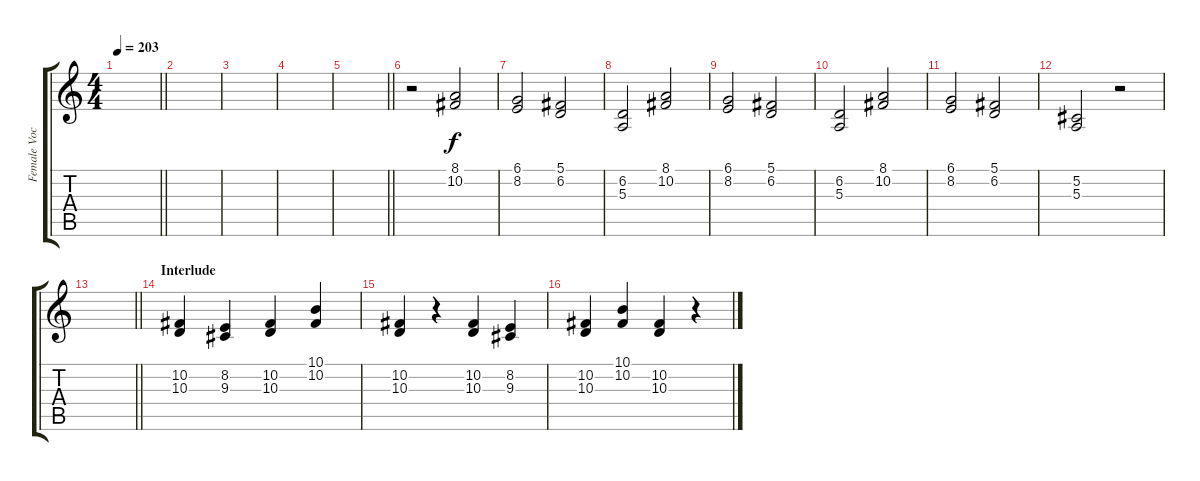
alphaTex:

\track ("Female Vocals" "Female Voc") {instrument synthvoice}
\staff {score tabs}
\tuning (Db4 Ab3 E3 B2 Gb2 B1) {hide}
\ts (4 4)
\tempo 203
\clef g2
\barLineRight lightlight
\ks c
|
\section ("" "")
|
|
|
\barLineRight lightlight
|
r.2 (8.1 10.2).2 |
(6.1 8.2).2 (5.1 6.2).2 |
(6.2 5.3).2 (8.1 10.2).2 |
(6.1 8.2).2 (5.1 6.2).2 |
(6.2 5.3).2 (8.1 10.2).2 |
(6.1 8.2).2 (5.1 6.2).2 |
(5.2 5.3).2 r.2 |
\barLineRight lightlight
|
\section ("" "Interlude")
(10.2 10.3).4 (8.2 9.3).4 (10.2 10.3).4 (10.1 10.2).4 |
(10.2 10.3).4 r.4 (10.2 10.3).4 (8.2 9.3).4 |
(10.2 10.3).4 (10.1 10.2).4 (10.2 10.3).4 r.4
